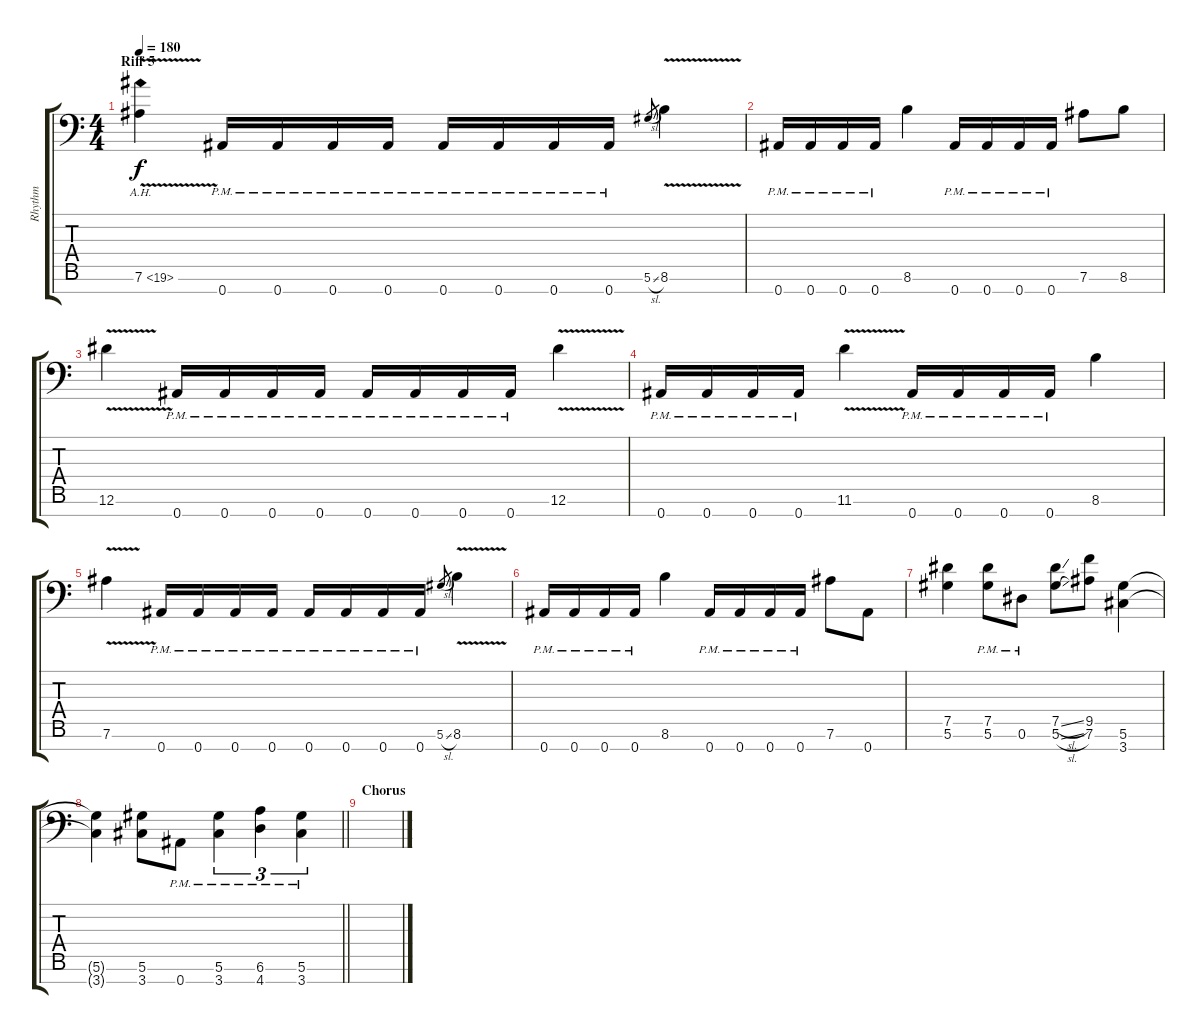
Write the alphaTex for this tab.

\track ("Rhythm" "Rhythm") {instrument overdrivenguitar}
\staff {score tabs}
\tuning (Eb4 Bb3 Gb3 Db3 Ab2 Eb2 Bb1) {hide}
\ts (4 4)
\section ("" "Riff 5")
\tempo 180
\clef f4
\ks c
7.6{ah 12 v}.4{dy f} 0.7{pm}.16 0.7{pm}.16 0.7{pm}.16 0.7{pm}.16 0.7{pm}.16 0.7{pm}.16 0.7{pm}.16 0.7{pm}.16 5.6{sl}.8{gr} 8.6{v}.4 |
0.7{pm}.16 0.7{pm}.16 0.7{pm}.16 0.7{pm}.16 8.6.4 0.7{pm}.16 0.7{pm}.16 0.7{pm}.16 0.7{pm}.16 7.6.8 8.6.8 |
12.6{v}.4 0.7{pm}.16 0.7{pm}.16 0.7{pm}.16 0.7{pm}.16 0.7{pm}.16 0.7{pm}.16 0.7{pm}.16 0.7{pm}.16 12.6{v}.4 |
0.7{pm}.16 0.7{pm}.16 0.7{pm}.16 0.7{pm}.16 11.6{v}.4 0.7{pm}.16 0.7{pm}.16 0.7{pm}.16 0.7{pm}.16 8.6.4 |
7.6{v}.4 0.7{pm}.16 0.7{pm}.16 0.7{pm}.16 0.7{pm}.16 0.7{pm}.16 0.7{pm}.16 0.7{pm}.16 0.7{pm}.16 5.6{sl}.8{gr} 8.6{v}.4 |
0.7{pm}.16 0.7{pm}.16 0.7{pm}.16 0.7{pm}.16 8.6.4 0.7{pm}.16 0.7{pm}.16 0.7{pm}.16 0.7{pm}.16 7.6.8 0.7.8 |
(7.5 5.6).4 (7.5{pm} 5.6{pm}).8 0.6{pm}.8 (7.5{sl} 5.6{sl}).8 (9.5 7.6).8 (5.6 3.7).4 |
\barLineRight lightlight
(5.6{t} 3.7{t}).4 (5.6 3.7).8 0.7{pm}.8 (5.6{pm} 3.7{pm}).4{tu (3 2)} (6.6{pm} 4.7{pm}).4{tu (3 2)} (5.6{pm} 3.7{pm}).4{tu (3 2)} |
\section ("" "Chorus")
